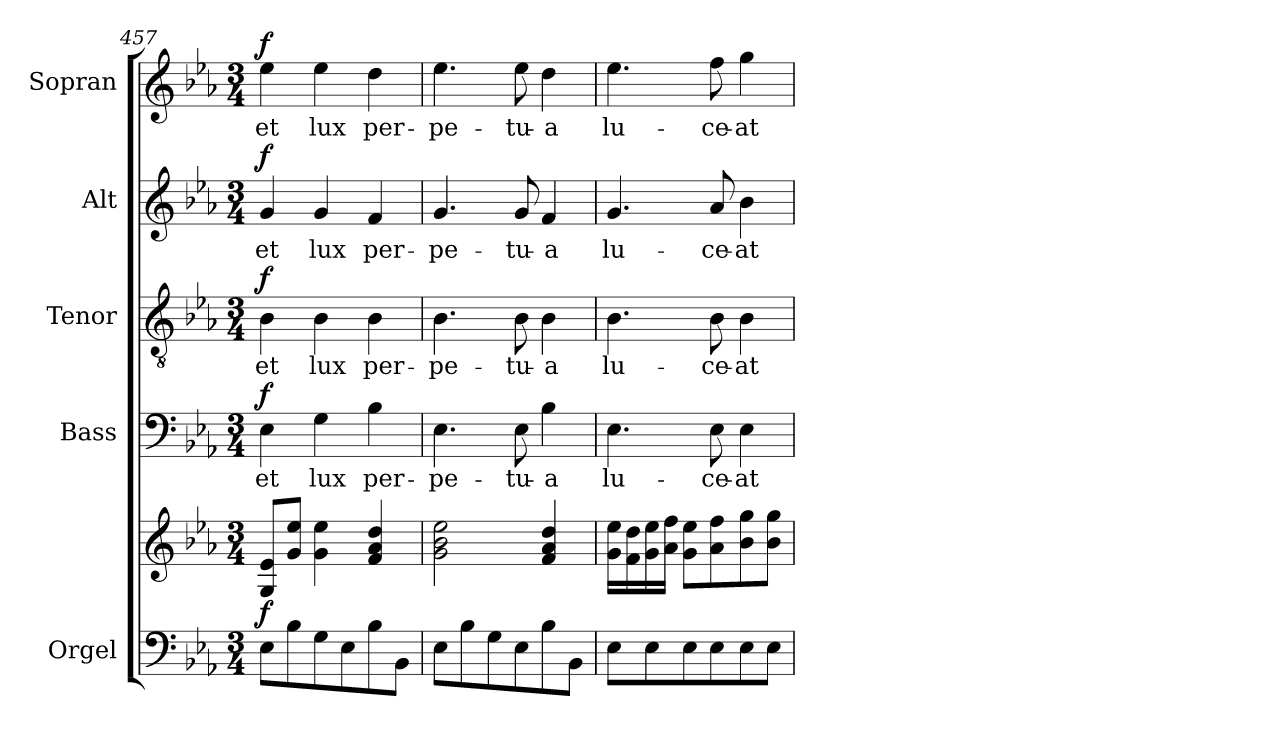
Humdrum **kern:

**kern	**kern	**dynam	**kern	**text	**dynam	**kern	**text	**dynam	**kern	**text	**dynam	**kern	**text	**dynam
*part5	*part5	*part5	*part4	*part4	*part4	*part3	*part3	*part3	*part2	*part2	*part2	*part1	*part1	*part1
*staff6	*staff5	*staff5/6	*staff4	*staff4	*staff4	*staff3	*staff3	*staff3	*staff2	*staff2	*staff2	*staff1	*staff1	*staff1
*I"Orgel	*	*	*I"Bass	*	*	*I"Tenor	*	*	*I"Alt	*	*	*I"Sopran	*	*
*I'Org.	*	*	*I'B.	*	*	*I'T.	*	*	*I'A.	*	*	*I'S.	*	*
*clefF4	*clefG2	*	*clefF4	*	*	*clefGv2	*	*	*clefG2	*	*	*clefG2	*	*
*k[b-e-a-]	*k[b-e-a-]	*	*k[b-e-a-]	*	*	*k[b-e-a-]	*	*	*k[b-e-a-]	*	*	*k[b-e-a-]	*	*
*E-:	*E-:	*	*E-:	*	*	*E-:	*	*	*E-:	*	*	*E-:	*	*
*M3/4	*M3/4	*	*M3/4	*	*	*M3/4	*	*	*M3/4	*	*	*M3/4	*	*
=457	=457	=457	=457	=457	=457	=457	=457	=457	=457	=457	=457	=457	=457	=457
!	!	!LO:DY:b	!	!LO:LY:b	!LO:DY:a	!	!LO:LY:b	!LO:DY:a	!	!LO:LY:b	!LO:DY:a	!	!LO:LY:b	!LO:DY:a
8E-\L	8G/ 8e-/L	f	4E-\	et	f	4B-\	et	f	4g/	et	f	4ee-\	et	f
8B-\	8g/ 8ee-/J	.	.	.	.	.	.	.	.	.	.	.	.	.
!	!	!	!	!LO:LY:b	!	!	!LO:LY:b	!	!	!LO:LY:b	!	!	!LO:LY:b	!
8G\	4g\ 4ee-\	.	4G\	lux	.	4B-\	lux	.	4g/	lux	.	4ee-\	lux	.
8E-\	.	.	.	.	.	.	.	.	.	.	.	.	.	.
!	!	!	!	!LO:LY:b	!	!	!LO:LY:b	!	!	!LO:LY:b	!	!	!LO:LY:b	!
8B-\	4f/ 4a-/ 4dd/	.	4B-\	per-	.	4B-\	per-	.	4f/	per-	.	4dd\	per-	.
8BB-\J	.	.	.	.	.	.	.	.	.	.	.	.	.	.
=458	=458	=458	=458	=458	=458	=458	=458	=458	=458	=458	=458	=458	=458	=458
!	!	!	!	!LO:LY:b	!	!	!LO:LY:b	!	!	!LO:LY:b	!	!	!LO:LY:b	!
8E-\L	2g\ 2b-\ 2ee-\	.	4.E-\	-pe-	.	4.B-\	-pe-	.	4.g/	-pe-	.	4.ee-\	-pe-	.
8B-\	.	.	.	.	.	.	.	.	.	.	.	.	.	.
8G\	.	.	.	.	.	.	.	.	.	.	.	.	.	.
!	!	!	!	!LO:LY:b	!	!	!LO:LY:b	!	!	!LO:LY:b	!	!	!LO:LY:b	!
8E-\	.	.	8E-\	-tu-	.	8B-\	-tu-	.	8g/	-tu-	.	8ee-\	-tu-	.
!	!	!	!	!LO:LY:b	!	!	!LO:LY:b	!	!	!LO:LY:b	!	!	!LO:LY:b	!
8B-\	4f/ 4a-/ 4dd/	.	4B-\	-a	.	4B-\	-a	.	4f/	-a	.	4dd\	-a	.
8BB-\J	.	.	.	.	.	.	.	.	.	.	.	.	.	.
=459	=459	=459	=459	=459	=459	=459	=459	=459	=459	=459	=459	=459	=459	=459
!	!	!	!	!LO:LY:b	!	!	!LO:LY:b	!	!	!LO:LY:b	!	!	!LO:LY:b	!
8E-\L	16g\ 16ee-\LL	.	4.E-\	lu-	.	4.B-\	lu-	.	4.g/	lu-	.	4.ee-\	lu-	.
.	16f\ 16dd\	.	.	.	.	.	.	.	.	.	.	.	.	.
8E-\	16g\ 16ee-\	.	.	.	.	.	.	.	.	.	.	.	.	.
.	16a-\ 16ff\JJ	.	.	.	.	.	.	.	.	.	.	.	.	.
8E-\	8g\ 8ee-\L	.	.	.	.	.	.	.	.	.	.	.	.	.
!	!	!	!	!LO:LY:b	!	!	!LO:LY:b	!	!	!LO:LY:b	!	!	!LO:LY:b	!
8E-\	8a-\ 8ff\	.	8E-\	-ce-	.	8B-\	-ce-	.	8a-/	-ce-	.	8ff\	-ce-	.
!	!	!	!	!LO:LY:b	!	!	!LO:LY:b	!	!	!LO:LY:b	!	!	!LO:LY:b	!
8E-\	8b-\ 8gg\	.	4E-\	-at	.	4B-\	-at	.	4b-\	-at	.	4gg\	-at	.
8E-\J	8b-\ 8gg\J	.	.	.	.	.	.	.	.	.	.	.	.	.
=	=	=	=	=	=	=	=	=	=	=	=	=	=	=
*-	*-	*-	*-	*-	*-	*-	*-	*-	*-	*-	*-	*-	*-	*-
